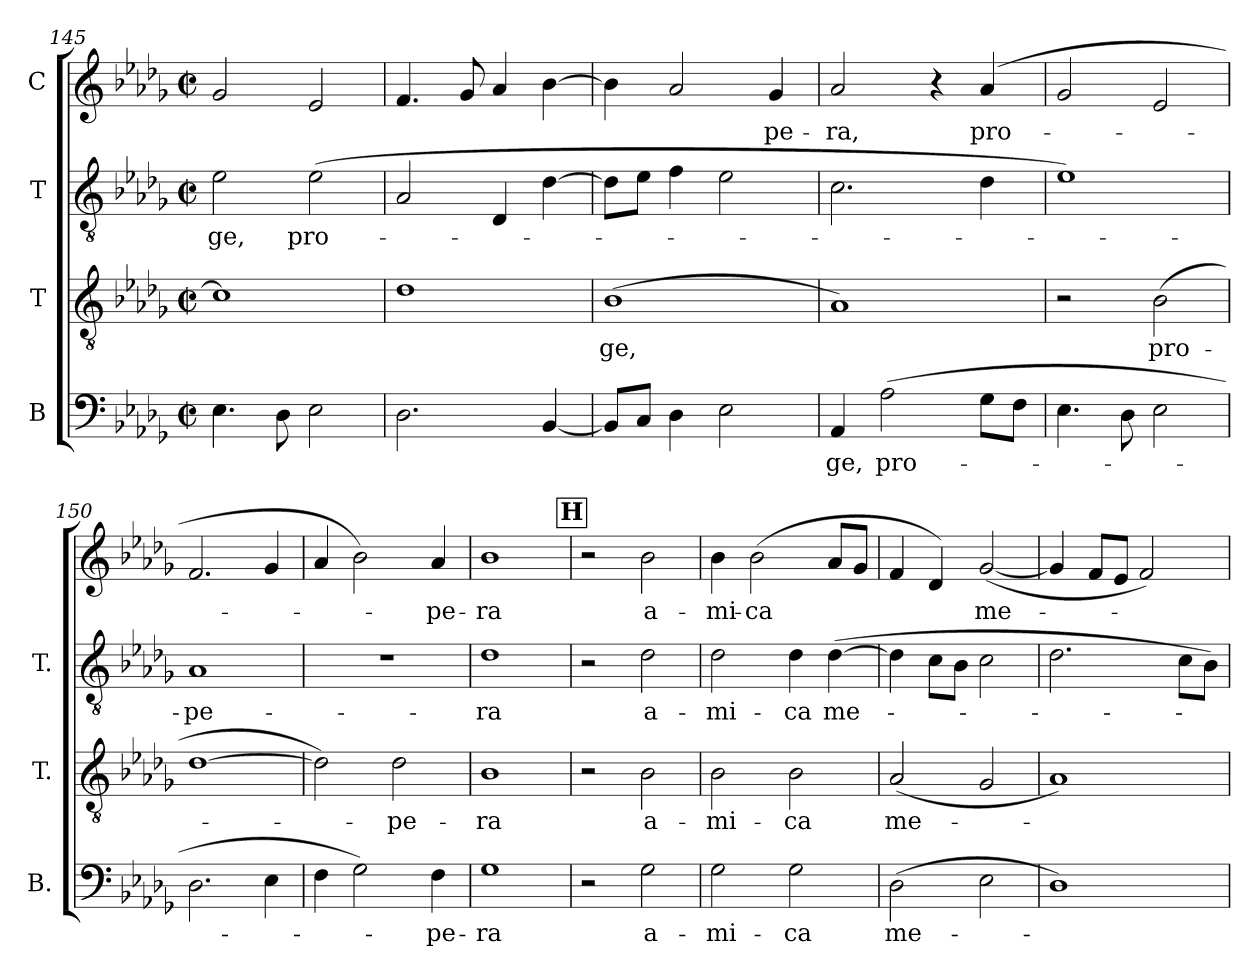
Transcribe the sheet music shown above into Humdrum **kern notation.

**kern	**text	**kern	**text	**kern	**text	**kern	**text
*part4	*part4	*part3	*part3	*part2	*part2	*part1	*part1
*staff4	*staff4	*staff3	*staff3	*staff2	*staff2	*staff1	*staff1
*I"B	*	*I"T	*	*I"T	*	*I"C	*
*I'B.	*	*I'T.	*	*I'T.	*	*	*
*clefF4	*	*clefGv2	*	*clefGv2	*	*clefG2	*
*	*	*ITrd7c12	*	*ITrd7c12	*	*	*
*k[b-e-a-d-g-]	*	*k[b-e-a-d-g-]	*	*k[b-e-a-d-g-]	*	*k[b-e-a-d-g-]	*
*b-:	*	*b-:	*	*b-:	*	*b-:	*
*M2/2	*	*M2/2	*	*M2/2	*	*M2/2	*
*met(c|)	*	*met(c|)	*	*met(c|)	*	*met(c|)	*
=145	=145	=145	=145	=145	=145	=145	=145
!	!	!	!	!	!LO:LY:b:color=#000000	!	!
4.E-i\	.	1Ci]	.	2E-i\	-ge,	2g-i/	.
8D-i\	.	.	.	.	.	.	.
!	!	!	!	!	!LO:LY:b:color=#000000	!	!
2E-i\	.	.	.	(2E-i\	pro-	2e-i/	.
=146	=146	=146	=146	=146	=146	=146	=146
2.D-i\	.	1D-i	.	2AA-i/	.	4.fi/	.
.	.	.	.	.	.	8g-i/	.
.	.	.	.	4DD-i/	.	4a-i/	.
[4BB-i/	.	.	.	[4D-i\	.	[4b-i\	.
=147	=147	=147	=147	=147	=147	=147	=147
!	!	!	!LO:LY:b:color=#000000	!	!	!	!
8BB-i/L]	.	(1BB-i	-ge,	8D-i\L]	.	4b-i\]	.
8Ci/J	.	.	.	8E-i\J	.	.	.
4D-i\	.	.	.	4Fi\	.	2a-i/	.
2E-i\	.	.	.	2E-i\	.	.	.
!	!	!	!	!	!	!	!LO:LY:b:color=#000000
.	.	.	.	.	.	4g-i/	-pe-
=148	=148	=148	=148	=148	=148	=148	=148
!	!LO:LY:b:color=#000000	!	!	!	!	!	!
!	!	!	!	!	!	!	!LO:LY:b:color=#000000
4AA-i/	-ge,	1AA-i)	.	2.Ci\	.	2a-i/	-ra,
!	!LO:LY:b:color=#000000	!	!	!	!	!	!
(2A-i\	pro-	.	.	.	.	.	.
.	.	.	.	.	.	4r	.
!	!	!	!	!	!	!	!LO:LY:b:color=#000000
8G-i\L	.	.	.	4D-i\	.	(4a-i/	pro-
8Fi\J	.	.	.	.	.	.	.
=149	=149	=149	=149	=149	=149	=149	=149
4.E-i\	.	2r	.	1E-i)	.	2g-i/	.
8D-i\	.	.	.	.	.	.	.
!	!	!	!LO:LY:b:color=#000000	!	!	!	!
2E-i\	.	(2BB-i\	pro-	.	.	2e-i/	.
!!LO:LB:g=z
=150	=150	=150	=150	=150	=150	=150	=150
!	!	!	!	!	!LO:LY:b:color=#000000	!	!
2.D-i\	.	[1D-i	.	1AA-i	-pe-	2.fi/	.
4E-i\	.	.	.	.	.	4g-i/	.
=151	=151	=151	=151	=151	=151	=151	=151
4Fi\	.	2D-i\])	.	1r	.	4a-i/	.
2G-i\)	.	.	.	.	.	2b-i\)	.
!	!	!	!LO:LY:b:color=#000000	!	!	!	!
.	.	2D-i\	-pe-	.	.	.	.
!	!LO:LY:b:color=#000000	!	!	!	!	!	!
!	!	!	!	!	!	!	!LO:LY:b:color=#000000
4Fi\	-pe-	.	.	.	.	4a-i/	-pe-
=152	=152	=152	=152	=152	=152	=152	=152
!	!LO:LY:b:color=#000000	!	!	!	!	!	!
!	!	!	!LO:LY:b:color=#000000	!	!	!	!
!	!	!	!	!	!LO:LY:b:color=#000000	!	!
!	!	!	!	!	!	!	!LO:LY:b:color=#000000
1G-i	-ra	1BB-i	-ra	1D-i	-ra	1b-i	-ra
!!LO:REH:place=s1:B:color=#000000:enc=box:fs=18.5691:t=H
=153	=153	=153	=153	=153	=153	=153	=153
2r	.	2r	.	2r	.	2r	.
!	!LO:LY:b:color=#000000	!	!	!	!	!	!
!	!	!	!LO:LY:b:color=#000000	!	!	!	!
!	!	!	!	!	!LO:LY:b:color=#000000	!	!
!	!	!	!	!	!	!	!LO:LY:b:color=#000000
2G-i\	a-	2BB-i\	a-	2D-i\	a-	2b-i\	a-
=154	=154	=154	=154	=154	=154	=154	=154
!	!LO:LY:b:color=#000000	!	!	!	!	!	!
!	!	!	!LO:LY:b:color=#000000	!	!	!	!
!	!	!	!	!	!LO:LY:b:color=#000000	!	!
!	!	!	!	!	!	!	!LO:LY:b:color=#000000
2G-i\	-mi-	2BB-i\	-mi-	2D-i\	-mi-	4b-i\	-mi-
!	!	!	!	!	!	!	!LO:LY:b:color=#000000
.	.	.	.	.	.	(2b-i\	-ca
!	!LO:LY:b:color=#000000	!	!	!	!	!	!
!	!	!	!LO:LY:b:color=#000000	!	!	!	!
!	!	!	!	!	!LO:LY:b:color=#000000	!	!
2G-i\	-ca	2BB-i\	-ca	4D-i\	-ca	.	.
!	!	!	!	!	!LO:LY:b:color=#000000	!	!
.	.	.	.	([4D-i\	me-	8a-i/L	.
.	.	.	.	.	.	8g-i/J	.
=155	=155	=155	=155	=155	=155	=155	=155
!	!LO:LY:b:color=#000000	!	!	!	!	!	!
!	!	!	!LO:LY:b:color=#000000	!	!	!	!
(2D-i\	me-	(2AA-i/	me-	4D-i\]	.	4fi/	.
.	.	.	.	8Ci\L	.	4d-i/)	.
.	.	.	.	8BB-i\J	.	.	.
!	!	!	!	!	!	!	!LO:LY:b:color=#000000
2E-i\	.	2GG-i/	.	2Ci\	.	([2g-i/	me-
=156	=156	=156	=156	=156	=156	=156	=156
1D-i)	.	1AA-i)	.	2.D-i\	.	4g-i/]	.
.	.	.	.	.	.	8fi/L	.
.	.	.	.	.	.	8e-i/J	.
.	.	.	.	.	.	2fi/)	.
.	.	.	.	8Ci\L	.	.	.
.	.	.	.	8BB-i\J)	.	.	.
=	=	=	=	=	=	=	=
*-	*-	*-	*-	*-	*-	*-	*-
